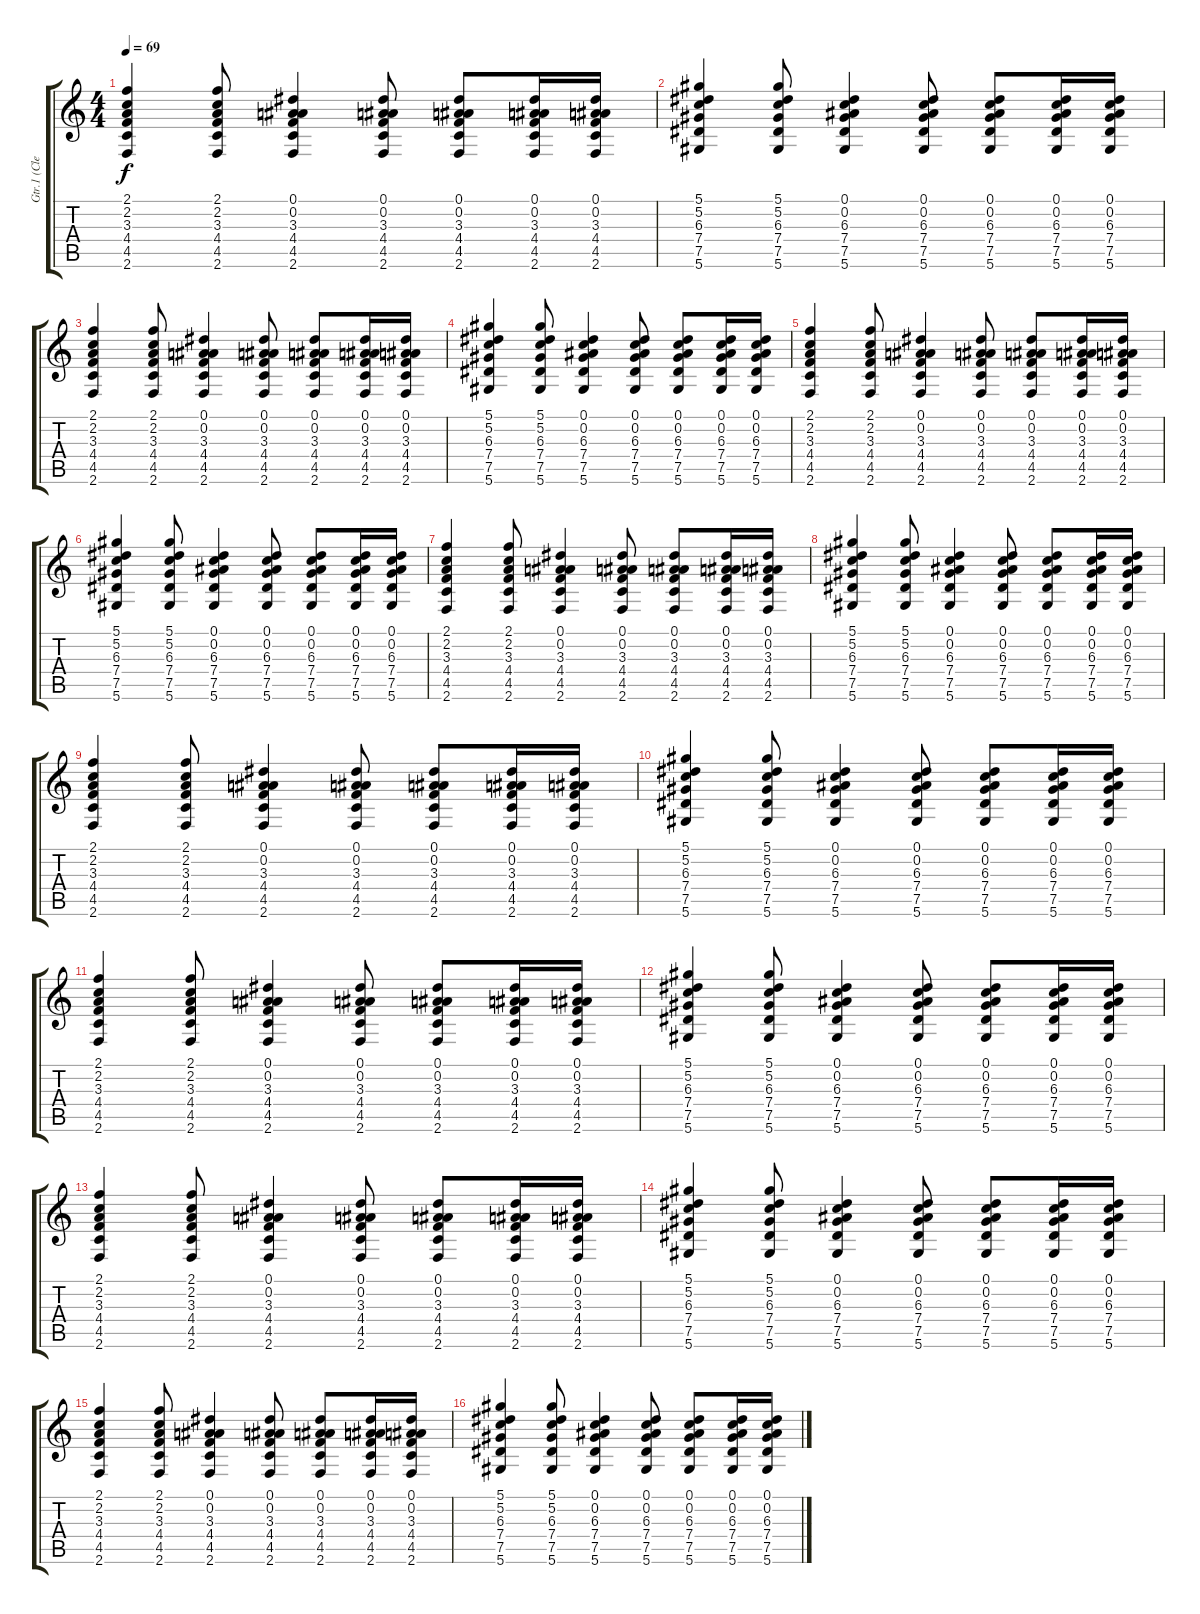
\track ("Gtr.1 (Clean)" "Gtr.1 (Cle") {instrument electricguitarclean}
\staff {score tabs}
\tuning (Eb4 Bb3 Gb3 Db3 Ab2 Eb2) {hide}
\ts (4 4)
\tempo 69
\clef g2
\ks c
(2.1 2.2 3.3 4.4 4.5 2.6).4{dy f} (2.1 2.2 3.3 4.4 4.5 2.6).8 (0.1 0.2 3.3 4.4 4.5 2.6).4 (0.1 0.2 3.3 4.4 4.5 2.6).8 (0.1 0.2 3.3 4.4 4.5 2.6).8 (0.1 0.2 3.3 4.4 4.5 2.6).16 (0.1 0.2 3.3 4.4 4.5 2.6).16 |
(5.1 5.2 6.3 7.4 7.5 5.6).4 (5.1 5.2 6.3 7.4 7.5 5.6).8 (0.1 0.2 6.3 7.4 7.5 5.6).4 (0.1 0.2 6.3 7.4 7.5 5.6).8 (0.1 0.2 6.3 7.4 7.5 5.6).8 (0.1 0.2 6.3 7.4 7.5 5.6).16 (0.1 0.2 6.3 7.4 7.5 5.6).16 |
(2.1 2.2 3.3 4.4 4.5 2.6).4 (2.1 2.2 3.3 4.4 4.5 2.6).8 (0.1 0.2 3.3 4.4 4.5 2.6).4 (0.1 0.2 3.3 4.4 4.5 2.6).8 (0.1 0.2 3.3 4.4 4.5 2.6).8 (0.1 0.2 3.3 4.4 4.5 2.6).16 (0.1 0.2 3.3 4.4 4.5 2.6).16 |
(5.1 5.2 6.3 7.4 7.5 5.6).4 (5.1 5.2 6.3 7.4 7.5 5.6).8 (0.1 0.2 6.3 7.4 7.5 5.6).4 (0.1 0.2 6.3 7.4 7.5 5.6).8 (0.1 0.2 6.3 7.4 7.5 5.6).8 (0.1 0.2 6.3 7.4 7.5 5.6).16 (0.1 0.2 6.3 7.4 7.5 5.6).16 |
(2.1 2.2 3.3 4.4 4.5 2.6).4 (2.1 2.2 3.3 4.4 4.5 2.6).8 (0.1 0.2 3.3 4.4 4.5 2.6).4 (0.1 0.2 3.3 4.4 4.5 2.6).8 (0.1 0.2 3.3 4.4 4.5 2.6).8 (0.1 0.2 3.3 4.4 4.5 2.6).16 (0.1 0.2 3.3 4.4 4.5 2.6).16 |
(5.1 5.2 6.3 7.4 7.5 5.6).4 (5.1 5.2 6.3 7.4 7.5 5.6).8 (0.1 0.2 6.3 7.4 7.5 5.6).4 (0.1 0.2 6.3 7.4 7.5 5.6).8 (0.1 0.2 6.3 7.4 7.5 5.6).8 (0.1 0.2 6.3 7.4 7.5 5.6).16 (0.1 0.2 6.3 7.4 7.5 5.6).16 |
(2.1 2.2 3.3 4.4 4.5 2.6).4 (2.1 2.2 3.3 4.4 4.5 2.6).8 (0.1 0.2 3.3 4.4 4.5 2.6).4 (0.1 0.2 3.3 4.4 4.5 2.6).8 (0.1 0.2 3.3 4.4 4.5 2.6).8 (0.1 0.2 3.3 4.4 4.5 2.6).16 (0.1 0.2 3.3 4.4 4.5 2.6).16 |
(5.1 5.2 6.3 7.4 7.5 5.6).4 (5.1 5.2 6.3 7.4 7.5 5.6).8 (0.1 0.2 6.3 7.4 7.5 5.6).4 (0.1 0.2 6.3 7.4 7.5 5.6).8 (0.1 0.2 6.3 7.4 7.5 5.6).8 (0.1 0.2 6.3 7.4 7.5 5.6).16 (0.1 0.2 6.3 7.4 7.5 5.6).16 |
(2.1 2.2 3.3 4.4 4.5 2.6).4 (2.1 2.2 3.3 4.4 4.5 2.6).8 (0.1 0.2 3.3 4.4 4.5 2.6).4 (0.1 0.2 3.3 4.4 4.5 2.6).8 (0.1 0.2 3.3 4.4 4.5 2.6).8 (0.1 0.2 3.3 4.4 4.5 2.6).16 (0.1 0.2 3.3 4.4 4.5 2.6).16 |
(5.1 5.2 6.3 7.4 7.5 5.6).4 (5.1 5.2 6.3 7.4 7.5 5.6).8 (0.1 0.2 6.3 7.4 7.5 5.6).4 (0.1 0.2 6.3 7.4 7.5 5.6).8 (0.1 0.2 6.3 7.4 7.5 5.6).8 (0.1 0.2 6.3 7.4 7.5 5.6).16 (0.1 0.2 6.3 7.4 7.5 5.6).16 |
(2.1 2.2 3.3 4.4 4.5 2.6).4 (2.1 2.2 3.3 4.4 4.5 2.6).8 (0.1 0.2 3.3 4.4 4.5 2.6).4 (0.1 0.2 3.3 4.4 4.5 2.6).8 (0.1 0.2 3.3 4.4 4.5 2.6).8 (0.1 0.2 3.3 4.4 4.5 2.6).16 (0.1 0.2 3.3 4.4 4.5 2.6).16 |
(5.1 5.2 6.3 7.4 7.5 5.6).4 (5.1 5.2 6.3 7.4 7.5 5.6).8 (0.1 0.2 6.3 7.4 7.5 5.6).4 (0.1 0.2 6.3 7.4 7.5 5.6).8 (0.1 0.2 6.3 7.4 7.5 5.6).8 (0.1 0.2 6.3 7.4 7.5 5.6).16 (0.1 0.2 6.3 7.4 7.5 5.6).16 |
(2.1 2.2 3.3 4.4 4.5 2.6).4 (2.1 2.2 3.3 4.4 4.5 2.6).8 (0.1 0.2 3.3 4.4 4.5 2.6).4 (0.1 0.2 3.3 4.4 4.5 2.6).8 (0.1 0.2 3.3 4.4 4.5 2.6).8 (0.1 0.2 3.3 4.4 4.5 2.6).16 (0.1 0.2 3.3 4.4 4.5 2.6).16 |
(5.1 5.2 6.3 7.4 7.5 5.6).4 (5.1 5.2 6.3 7.4 7.5 5.6).8 (0.1 0.2 6.3 7.4 7.5 5.6).4 (0.1 0.2 6.3 7.4 7.5 5.6).8 (0.1 0.2 6.3 7.4 7.5 5.6).8 (0.1 0.2 6.3 7.4 7.5 5.6).16 (0.1 0.2 6.3 7.4 7.5 5.6).16 |
(2.1 2.2 3.3 4.4 4.5 2.6).4 (2.1 2.2 3.3 4.4 4.5 2.6).8 (0.1 0.2 3.3 4.4 4.5 2.6).4 (0.1 0.2 3.3 4.4 4.5 2.6).8 (0.1 0.2 3.3 4.4 4.5 2.6).8 (0.1 0.2 3.3 4.4 4.5 2.6).16 (0.1 0.2 3.3 4.4 4.5 2.6).16 |
(5.1 5.2 6.3 7.4 7.5 5.6).4 (5.1 5.2 6.3 7.4 7.5 5.6).8 (0.1 0.2 6.3 7.4 7.5 5.6).4 (0.1 0.2 6.3 7.4 7.5 5.6).8 (0.1 0.2 6.3 7.4 7.5 5.6).8 (0.1 0.2 6.3 7.4 7.5 5.6).16 (0.1 0.2 6.3 7.4 7.5 5.6).16
